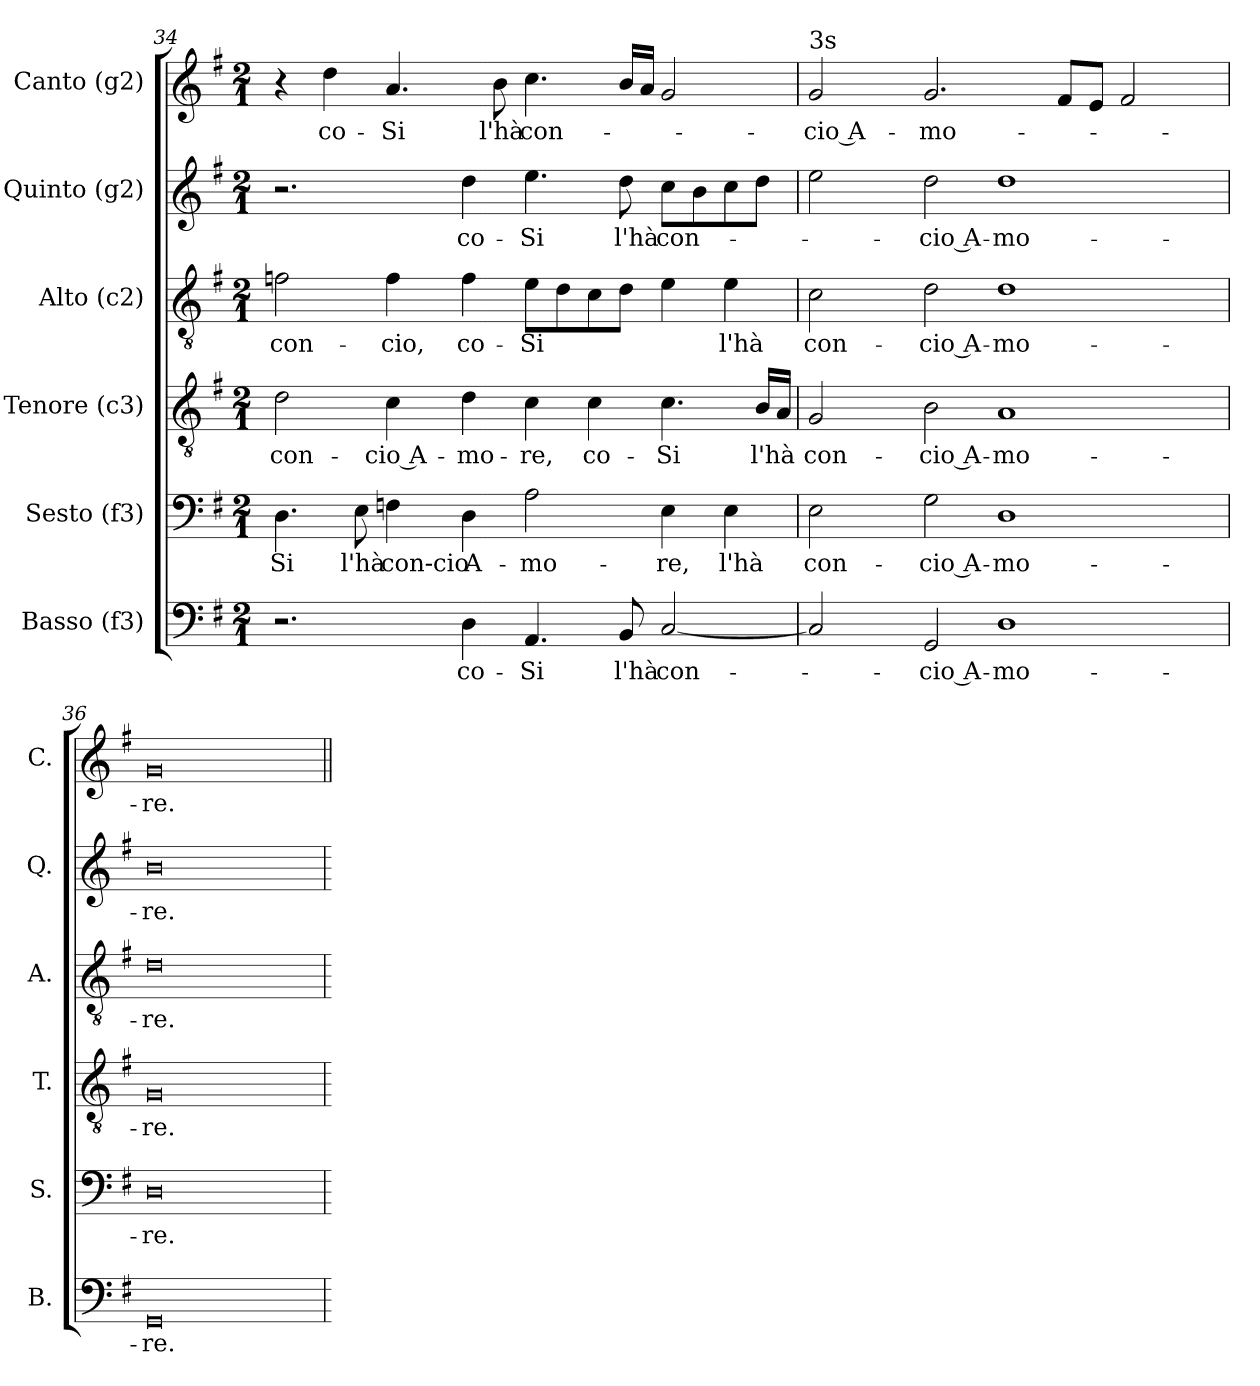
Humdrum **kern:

**kern	**text	**kern	**text	**kern	**text	**kern	**text	**kern	**text	**kern	**text
*part6	*part6	*part5	*part5	*part4	*part4	*part3	*part3	*part2	*part2	*part1	*part1
*staff6	*staff6	*staff5	*staff5	*staff4	*staff4	*staff3	*staff3	*staff2	*staff2	*staff1	*staff1
*I"Basso (f3)	*	*I"Sesto (f3)	*	*I"Tenore (c3)	*	*I"Alto (c2)	*	*I"Quinto (g2)	*	*I"Canto (g2)	*
*I'B.	*	*I'S.	*	*I'T.	*	*I'A.	*	*I'Q.	*	*I'C.	*
*clefF4	*	*clefF4	*	*clefGv2	*	*clefGv2	*	*clefG2	*	*clefG2	*
*k[f#]	*	*k[f#]	*	*k[f#]	*	*k[f#]	*	*k[f#]	*	*k[f#]	*
*G:	*	*G:	*	*G:	*	*G:	*	*G:	*	*G:	*
*M2/1	*	*M2/1	*	*M2/1	*	*M2/1	*	*M2/1	*	*M2/1	*
=34	=34	=34	=34	=34	=34	=34	=34	=34	=34	=34	=34
!	!	!	!LO:LY:b:cj	!	!LO:LY:b:cj	!	!LO:LY:b:cj	!	!	!	!
2.r	.	4.D\	-Si	2d\	con-	2fn\	con-	2.r	.	4r	.
!	!	!	!	!	!	!	!	!	!	!	!LO:LY:b:cj
.	.	.	.	.	.	.	.	.	.	4dd\	co-
!	!	!	!LO:LY:b:cj	!	!	!	!	!	!	!	!
.	.	8E\	l'hà	.	.	.	.	.	.	.	.
!	!	!	!LO:LY:b	!	!LO:LY:b:rj	!	!LO:LY:b:cj	!	!	!	!LO:LY:b:cj
.	.	4Fn\	con-cio	4c\	-cio A-	4f\	-cio,	.	.	4.a/	-Si
!	!LO:LY:b:cj	!	!LO:LY:b	!	!LO:LY:b:rj	!	!LO:LY:b:cj	!	!LO:LY:b:cj	!	!
4D\	co-	4D\	A-	4d\	-mo-	4f\	co-	4dd\	co-	.	.
!	!	!	!	!	!	!	!	!	!	!	!LO:LY:b:cj
.	.	.	.	.	.	.	.	.	.	8b\	l'hà
!	!LO:LY:b:cj	!	!LO:LY:b:cj	!	!LO:LY:b:cj	!	!LO:LY:b:rj	!	!LO:LY:b:cj	!	!LO:LY:b
4.AA/	-Si	2A\	-mo-	4c\	-re,	8e\L	-Si	4.ee\	-Si	4.cc\	con-
.	.	.	.	.	.	8d\	.	.	.	.	.
!	!	!	!	!	!LO:LY:b:cj	!	!	!	!	!	!
.	.	.	.	4c\	co-	8c\	.	.	.	.	.
!	!LO:LY:b:cj	!	!	!	!	!	!	!	!LO:LY:b:cj	!	!
8BB/	l'hà	.	.	.	.	8d\J	.	8dd\	l'hà	16b/L	.
.	.	.	.	.	.	.	.	.	.	16a/J	.
!	!LO:LY:b:cj	!	!LO:LY:b:cj	!	!LO:LY:b:cj	!	!	!	!LO:LY:b	!	!
[>2C/	con-	4E\	-re,	4.c\	-Si	4e\	.	8cc\L	con-	2g/	.
.	.	.	.	.	.	.	.	8b\	.	.	.
!	!	!	!LO:LY:b:cj	!	!	!	!LO:LY:b:cj	!	!	!	!
.	.	4E\	l'hà	.	.	4e\	l'hà	8cc\	.	.	.
!	!	!	!	!	!LO:LY:b	!	!	!	!	!	!
.	.	.	.	16B/L	l'hà	.	.	8dd\J	.	.	.
.	.	.	.	16A/J	.	.	.	.	.	.	.
!!LO:LB:g=z
=35	=35	=35	=35	=35	=35	=35	=35	=35	=35	=35	=35
!	!	!	!	!	!	!	!	!	!	!LO:TX:a:t=3s	!
!	!	!	!LO:LY:b:cj	!	!LO:LY:b:cj	!	!LO:LY:b:cj	!	!	!	!LO:LY:b:rj
*	*	*	*	*	*	*	*	*^	*	*	*
2C/]	.	2E\	con-	2G/	con-	2c\	con-	2ee\	8ryy	.	2g/	-cio A-
.	.	.	.	.	.	.	.	.	16ryy	.	.	.
.	.	.	.	.	.	.	.	.	64ryy	.	.	.
.	.	.	.	.	.	.	.	.	1ryy	.	.	.
!	!LO:LY:b:rj	!	!LO:LY:b:rj	!	!LO:LY:b:rj	!	!LO:LY:b:rj	!	!	!LO:LY:b:rj	!	!LO:LY:b
2GG/	-cio A-	2G\	-cio A-	2B\	-cio A-	2d\	-cio A-	2dd\	.	-cio A-	2.g/	-mo-
!	!LO:LY:b:cj	!	!LO:LY:b:cj	!	!LO:LY:b:cj	!	!LO:LY:b:cj	!	!	!LO:LY:b:cj	!	!
1D	-mo-	1D	-mo-	1A	-mo-	1d	-mo-	1dd	.	-mo-	.	.
.	.	.	.	.	.	.	.	.	2ryy	.	.	.
.	.	.	.	.	.	.	.	.	.	.	8f#/L	.
.	.	.	.	.	.	.	.	.	.	.	8e/J	.
.	.	.	.	.	.	.	.	.	.	.	2f#/	.
.	.	.	.	.	.	.	.	.	4ryy	.	.	.
.	.	.	.	.	.	.	.	.	32.ryy	.	.	.
=36	=36	=36	=36	=36	=36	=36	=36	=36	=36	=36	=36	=36
!	!LO:LY:b:cj	!	!LO:LY:b:cj	!	!LO:LY:b:cj	!	!LO:LY:b:cj	!	!	!LO:LY:b:cj	!	!LO:LY:b:cj
*	*	*	*	*	*	*	*	*v	*v	*	*	*
0GG	-re.	0D	-re.	0G	-re.	0d	-re.	0b	-re.	0g	-re.
=	=||	=	=||	=	=||	=	=||	=	=||	=||	=||
*-	*-	*-	*-	*-	*-	*-	*-	*-	*-	*-	*-
